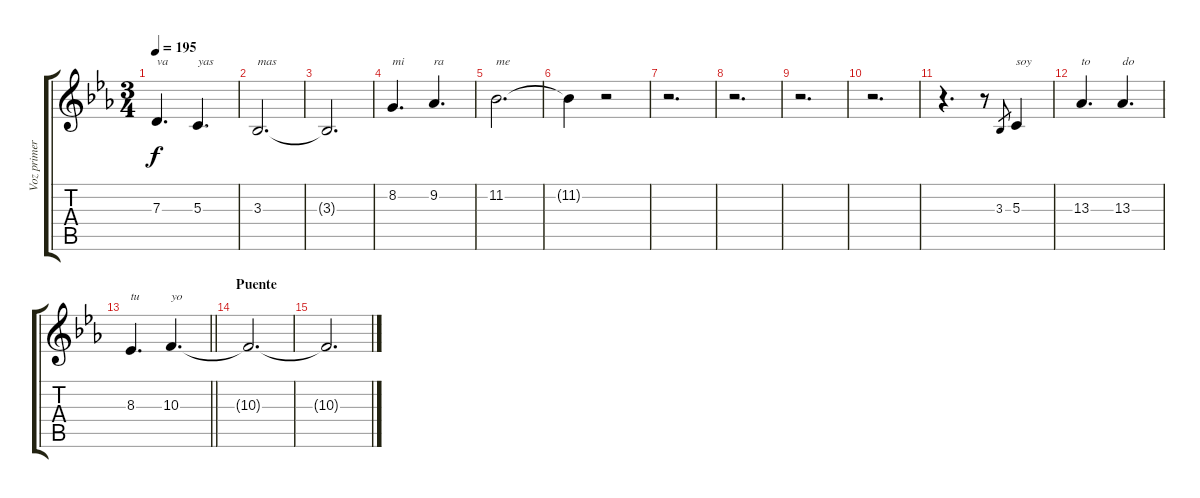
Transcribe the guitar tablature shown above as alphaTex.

\track ("Voz primera" "Voz primer") {instrument clarinet}
\staff {score tabs}
\tuning (E4 B3 G3 D3 A2 E2) {hide}
\ts (3 4)
\tempo 195
\clef g2
\ks eb
7.3.4{d txt "va" dy f} 5.3.4{d txt "yas"} |
3.3.2{d txt "mas"} |
3.3{t}.2{d} |
8.2.4{d txt "mi"} 9.2.4{d txt "ra"} |
11.2.2{d txt "me"} |
11.2{t}.4 r.2 |
r.2{d} |
r.2{d} |
r.2{d} |
r.2{d} |
r.4{d} r.8 3.3.8{gr} 5.3.4{txt "soy"} |
13.3.4{d txt "to"} 13.3.4{d txt "do"} |
\barLineRight lightlight
8.3.4{d txt "tu"} 10.3.4{d txt "yo"} |
\section ("" "Puente")
10.3{t}.2{d} |
10.3{t}.2{d}
